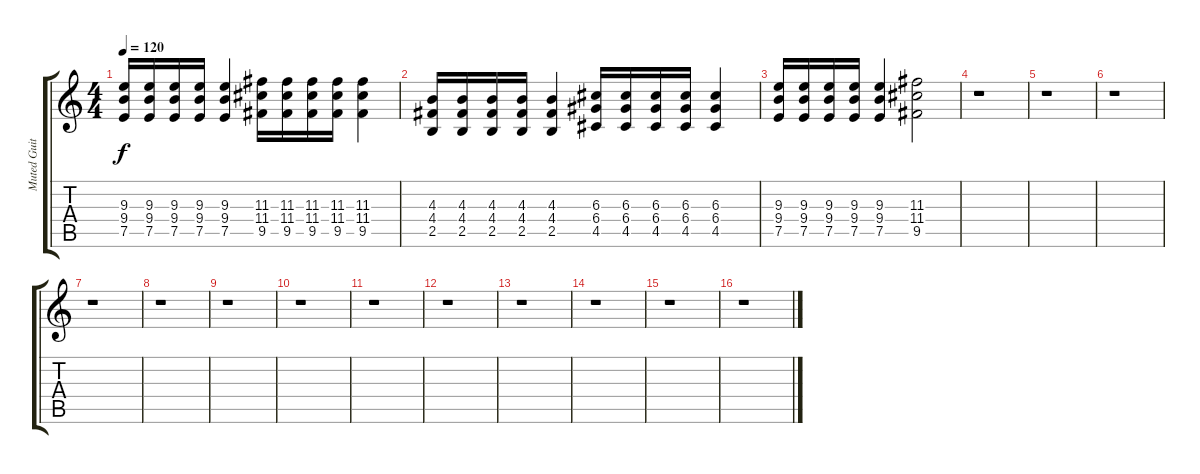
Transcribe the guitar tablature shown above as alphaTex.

\track ("Muted Guitar" "Muted Guit") {instrument electricguitarmuted}
\staff {score tabs}
\tuning (E4 B3 G3 D3 A2 E2) {hide}
\ts (4 4)
\tempo 120
\clef g2
\ks c
(9.3 9.4 7.5).16{dy f} (9.3 9.4 7.5).16 (9.3 9.4 7.5).16 (9.3 9.4 7.5).16 (9.3 9.4 7.5).4 (11.3 11.4 9.5).16 (11.3 11.4 9.5).16 (11.3 11.4 9.5).16 (11.3 11.4 9.5).16 (11.3 11.4 9.5).4 |
(4.3 4.4 2.5).16 (4.3 4.4 2.5).16 (4.3 4.4 2.5).16 (4.3 4.4 2.5).16 (4.3 4.4 2.5).4 (6.3 6.4 4.5).16 (6.3 6.4 4.5).16 (6.3 6.4 4.5).16 (6.3 6.4 4.5).16 (6.3 6.4 4.5).4 |
(9.3 9.4 7.5).16 (9.3 9.4 7.5).16 (9.3 9.4 7.5).16 (9.3 9.4 7.5).16 (9.3 9.4 7.5).4 (11.3 11.4 9.5).2 |
r.1 |
r.1 |
r.1 |
r.1 |
r.1 |
r.1 |
r.1 |
r.1 |
r.1 |
r.1 |
r.1 |
r.1 |
r.1
